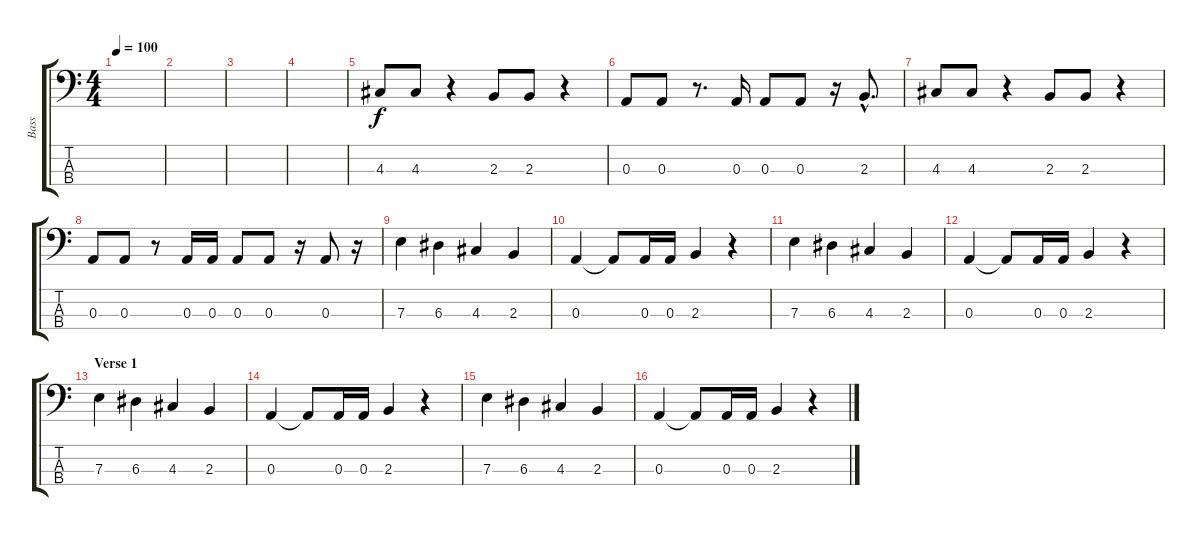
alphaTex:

\track ("Bass" "Bass") {instrument electricbassfinger}
\staff {score tabs}
\tuning (G2 D2 A1 E1) {hide}
\ts (4 4)
\tempo 100
\clef f4
\ks c
|
|
|
|
4.3.8 4.3.8 r.4 2.3.8 2.3.8 r.4 |
0.3.8 0.3.8 r.8{d} 0.3.16 0.3.8 0.3.8 r.16 2.3{hac}.8{d} |
4.3.8 4.3.8 r.4 2.3.8 2.3.8 r.4 |
0.3.8 0.3.8 r.8 0.3.16 0.3.16 0.3.8 0.3.8 r.16 0.3.8 r.16 |
7.3.4 6.3.4 4.3.4 2.3.4 |
0.3.4 0.3{t}.8 0.3.16 0.3.16 2.3.4 r.4 |
7.3.4 6.3.4 4.3.4 2.3.4 |
0.3.4 0.3{t}.8 0.3.16 0.3.16 2.3.4 r.4 |
\section ("" "Verse 1")
7.3.4 6.3.4 4.3.4 2.3.4 |
0.3.4 0.3{t}.8 0.3.16 0.3.16 2.3.4 r.4 |
7.3.4 6.3.4 4.3.4 2.3.4 |
0.3.4 0.3{t}.8 0.3.16 0.3.16 2.3.4 r.4
